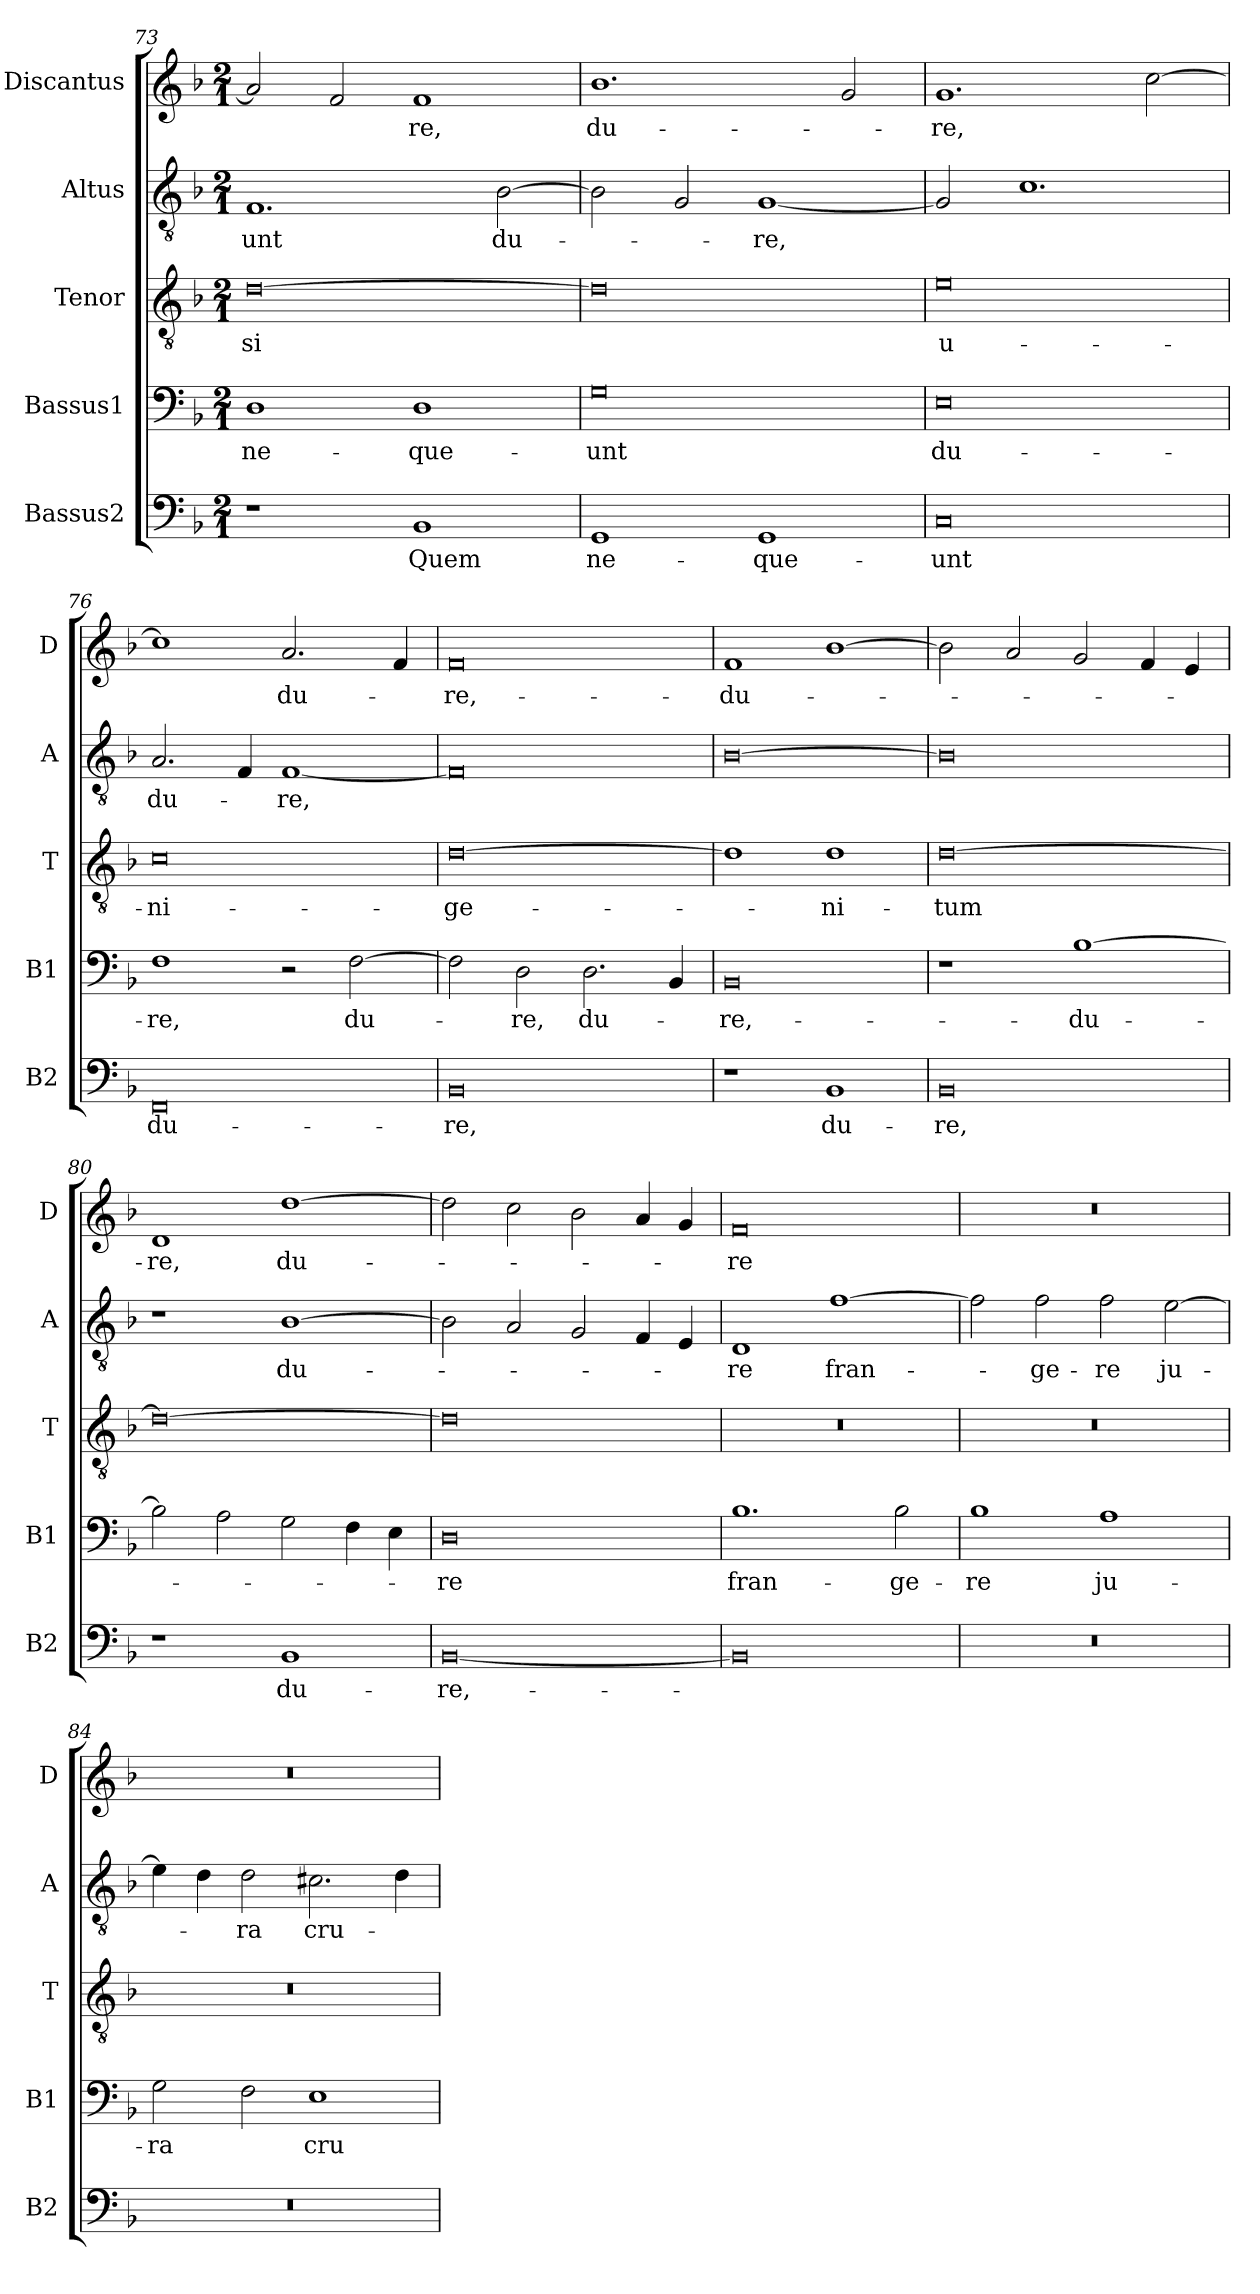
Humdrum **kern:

**kern	**text	**kern	**text	**kern	**text	**kern	**text	**kern	**text
*part5	*part5	*part4	*part4	*part3	*part3	*part2	*part2	*part1	*part1
*staff5	*staff5	*staff4	*staff4	*staff3	*staff3	*staff2	*staff2	*staff1	*staff1
*I"Bassus2	*	*I"Bassus1	*	*I"Tenor	*	*I"Altus	*	*I"Discantus	*
*I'B2	*	*I'B1	*	*I'T	*	*I'A	*	*I'D	*
*clefF4	*	*clefF4	*	*clefGv2	*	*clefGv2	*	*clefG2	*
*k[b-]	*	*k[b-]	*	*k[b-]	*	*k[b-]	*	*k[b-]	*
*M2/1	*	*M2/1	*	*M2/1	*	*M2/1	*	*M2/1	*
=73	=73	=73	=73	=73	=73	=73	=73	=73	=73
1r	.	1D	ne-	[0d	-si	1.F	-unt	2a/]	.
.	.	.	.	.	.	.	.	2f/	.
1BB-	Quem	1D	-que-	.	.	.	.	1f	-re,
.	.	.	.	.	.	[2B-\	du-	.	.
=74	=74	=74	=74	=74	=74	=74	=74	=74	=74
1GG	ne-	0G	-unt	0d]	.	2B-\]	.	1.b-	du-
.	.	.	.	.	.	2G/	.	.	.
1GG	-que-	.	.	.	.	[1G	-re,	.	.
.	.	.	.	.	.	.	.	2g/	.
=75	=75	=75	=75	=75	=75	=75	=75	=75	=75
0C	-unt	0E	du-	0e	u-	2G/]	.	1.g	-re,
.	.	.	.	.	.	1.c	.	.	.
.	.	.	.	.	.	.	.	[2cc\	.
=76	=76	=76	=76	=76	=76	=76	=76	=76	=76
0FF	du-	1F	-re,	0c	-ni-	2.A/	du-	1cc]	.
.	.	.	.	.	.	4F/	.	.	.
.	.	2r	.	.	.	[1F	-re,	2.a/	du-
.	.	[2F\	du-	.	.	.	.	.	.
.	.	.	.	.	.	.	.	4f/	.
=77	=77	=77	=77	=77	=77	=77	=77	=77	=77
0BB-	-re,	2F\]	.	[0d	-ge-	0F]	.	0f	-re,-
.	.	2D\	-re,	.	.	.	.	.	.
.	.	2.D\	du-	.	.	.	.	.	.
.	.	4BB-/	.	.	.	.	.	.	.
=78	=78	=78	=78	=78	=78	=78	=78	=78	=78
1r	.	0BB-	-re,-	1d]	.	[0B-	.	1f	-du-
1BB-	du-	.	.	1d	-ni-	.	.	[1b-\	.
=79	=79	=79	=79	=79	=79	=79	=79	=79	=79
0BB-	-re,	1r	.	[0d	-tum	0B-]	.	2b-\]	.
.	.	.	.	.	.	.	.	2a/	.
.	.	[1B-	-du-	.	.	.	.	2g/	.
.	.	.	.	.	.	.	.	4f/	.
.	.	.	.	.	.	.	.	4e/	.
=80	=80	=80	=80	=80	=80	=80	=80	=80	=80
1r	.	2B-\]	.	0d_	.	1r	.	1d	-re,
.	.	2A\	.	.	.	.	.	.	.
1BB-	du-	2G\	.	.	.	[1B-	du-	[1dd	du-
.	.	4F\	.	.	.	.	.	.	.
.	.	4E\	.	.	.	.	.	.	.
=81	=81	=81	=81	=81	=81	=81	=81	=81	=81
[0BB-	-re,-	0D	-re	0d]	.	2B-\]	.	2dd\]	.
.	.	.	.	.	.	2A/	.	2cc\	.
.	.	.	.	.	.	2G/	.	2b-\	.
.	.	.	.	.	.	4F/	.	4a/	.
.	.	.	.	.	.	4E/	.	4g/	.
=82	=82	=82	=82	=82	=82	=82	=82	=82	=82
0BB-]	.	1.B-	fran-	0r	.	1D	-re	0f	-re
.	.	.	.	.	.	[1f	fran-	.	.
.	.	2B-\	-ge-	.	.	.	.	.	.
=83	=83	=83	=83	=83	=83	=83	=83	=83	=83
0r	.	1B-	-re	0r	.	2f\]	.	0r	.
.	.	.	.	.	.	2f\	-ge-	.	.
.	.	1A	ju-	.	.	2f\	-re	.	.
.	.	.	.	.	.	[2e\	ju-	.	.
=84	=84	=84	=84	=84	=84	=84	=84	=84	=84
0r	.	2G\	-ra	0r	.	4e\]	.	0r	.
.	.	.	.	.	.	4d\	.	.	.
.	.	2F\	.	.	.	2d\	-ra	.	.
.	.	1E	cru-	.	.	2.c#X\	cru-	.	.
.	.	.	.	.	.	4d\	.	.	.
=	=	=	=	=	=	=	=	=	=
*-	*-	*-	*-	*-	*-	*-	*-	*-	*-
